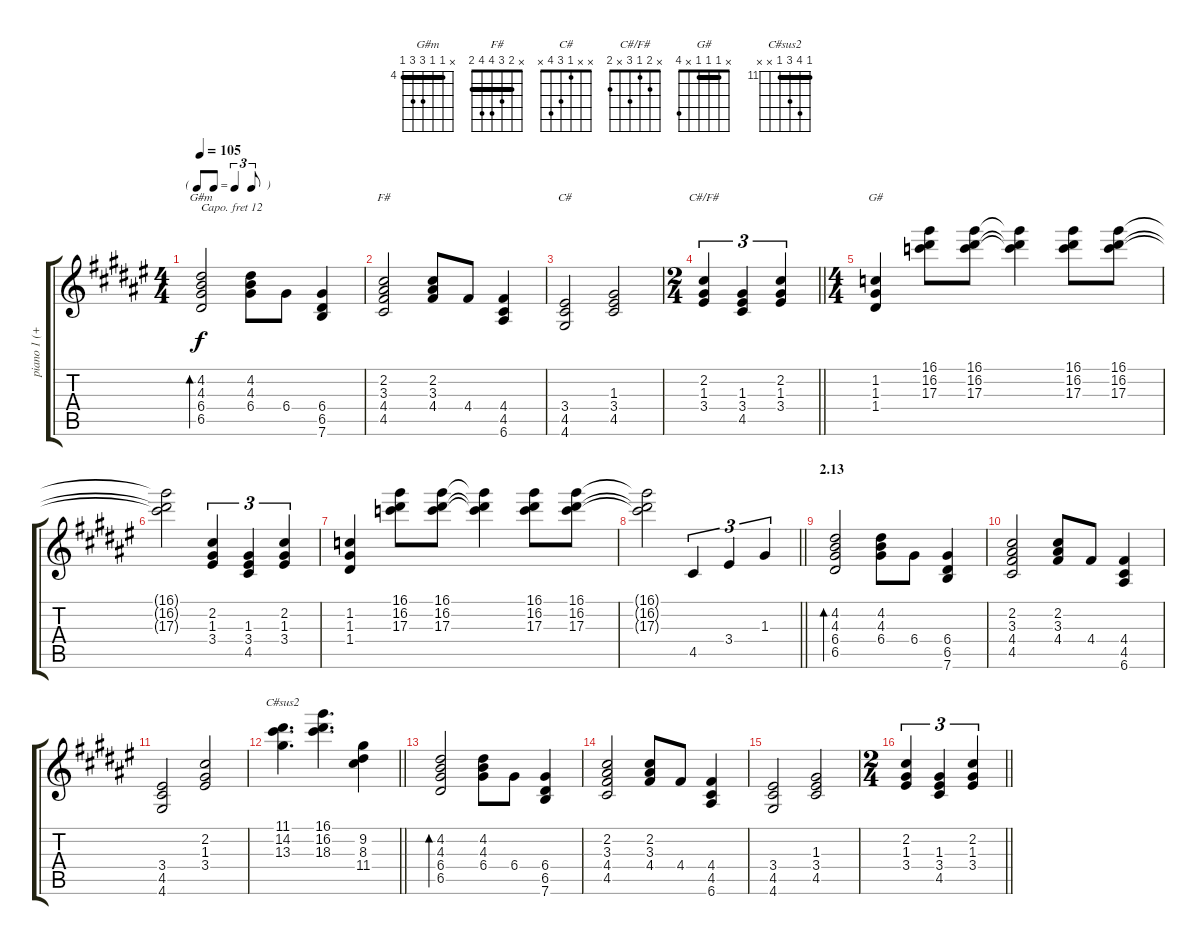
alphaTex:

\track ("piano 1 (+12)" "piano 1 (+") {instrument acousticgrandpiano}
\staff {score tabs}
\capo 12
\tuning (E4 B3 G3 D3 A2 E2) {hide}
\chord ("G#m" x 4 4 6 6 4) {firstfret 4 barre 4}
\chord ("F#" x 2 3 4 4 2) {barre 2}
\chord ("C#" x x 1 3 4 x)
\chord ("C#/F#" x 2 1 3 x 2)
\chord ("G#" x 1 1 1 x 4) {barre 1}
\chord ("C#sus2" 11 14 13 11 x x) {firstfret 11 barre 11}
\ts (4 4)
\tf triplet8th
\tempo 105
\clef g2
\ks d#minor
(4.2 4.3 6.4 6.5).2{bd 30 ch "G#m" dy f} (4.2 4.3 6.4).8 6.4.8 (6.4 6.5 7.6).4 |
\ks f#
(2.2 3.3 4.4 4.5).2{ch "F#"} (2.2 3.3 4.4).8 4.4.8 (4.4 4.5 6.6).4 |
\ks d#minor
(3.4 4.5 4.6).2{ch "C#"} (1.3 3.4 4.5).2 |
\ts (2 4)
\barLineRight lightlight
\ks f#
(2.2 1.3 3.4).4{tu (3 2) ch "C#/F#"} (1.3 3.4 4.5).4{tu (3 2)} (2.2 1.3 3.4).4{tu (3 2)} |
\ts (4 4)
\ks d#minor
(1.2 1.3 1.4).4{ch "G#"} (16.1 16.2 17.3).8 (16.1 16.2 17.3).8 (16.1{t} 16.2{t} 17.3{t}).4 (16.1 16.2 17.3).8 (16.1 16.2 17.3).8 |
(16.1{t} 16.2{t} 17.3{t}).2 (2.2 1.3 3.4).4{tu (3 2)} (1.3 3.4 4.5).4{tu (3 2)} (2.2 1.3 3.4).4{tu (3 2)} |
(1.2 1.3 1.4).4 (16.1 16.2 17.3).8 (16.1 16.2 17.3).8 (16.1{t} 16.2{t} 17.3{t}).4 (16.1 16.2 17.3).8 (16.1 16.2 17.3).8 |
\barLineRight lightlight
(16.1{t} 16.2{t} 17.3{t}).2 4.5.4{tu (3 2)} 3.4.4{tu (3 2)} 1.3.4{tu (3 2)} |
\section ("" "2.13")
\ks f#
(4.2 4.3 6.4 6.5).2{bd 30} (4.2 4.3 6.4).8 6.4.8 (6.4 6.5 7.6).4 |
\ks d#minor
(2.2 3.3 4.4 4.5).2 (2.2 3.3 4.4).8 4.4.8 (4.4 4.5 6.6).4 |
(3.4 4.5 4.6).2 (2.2 1.3 3.4).2 |
\barLineRight lightlight
(11.1 14.2 13.3).4{d ch "C#sus2"} (16.1 16.2 18.3).4{d} (9.2 8.3 11.4).4 |
\ks f#
(4.2 4.3 6.4 6.5).2{bd 30} (4.2 4.3 6.4).8 6.4.8 (6.4 6.5 7.6).4 |
\ks d#minor
(2.2 3.3 4.4 4.5).2 (2.2 3.3 4.4).8 4.4.8 (4.4 4.5 6.6).4 |
(3.4 4.5 4.6).2 (1.3 3.4 4.5).2 |
\ts (2 4)
\barLineRight lightlight
\ks f#
(2.2 1.3 3.4).4{tu (3 2)} (1.3 3.4 4.5).4{tu (3 2)} (2.2 1.3 3.4).4{tu (3 2)}
